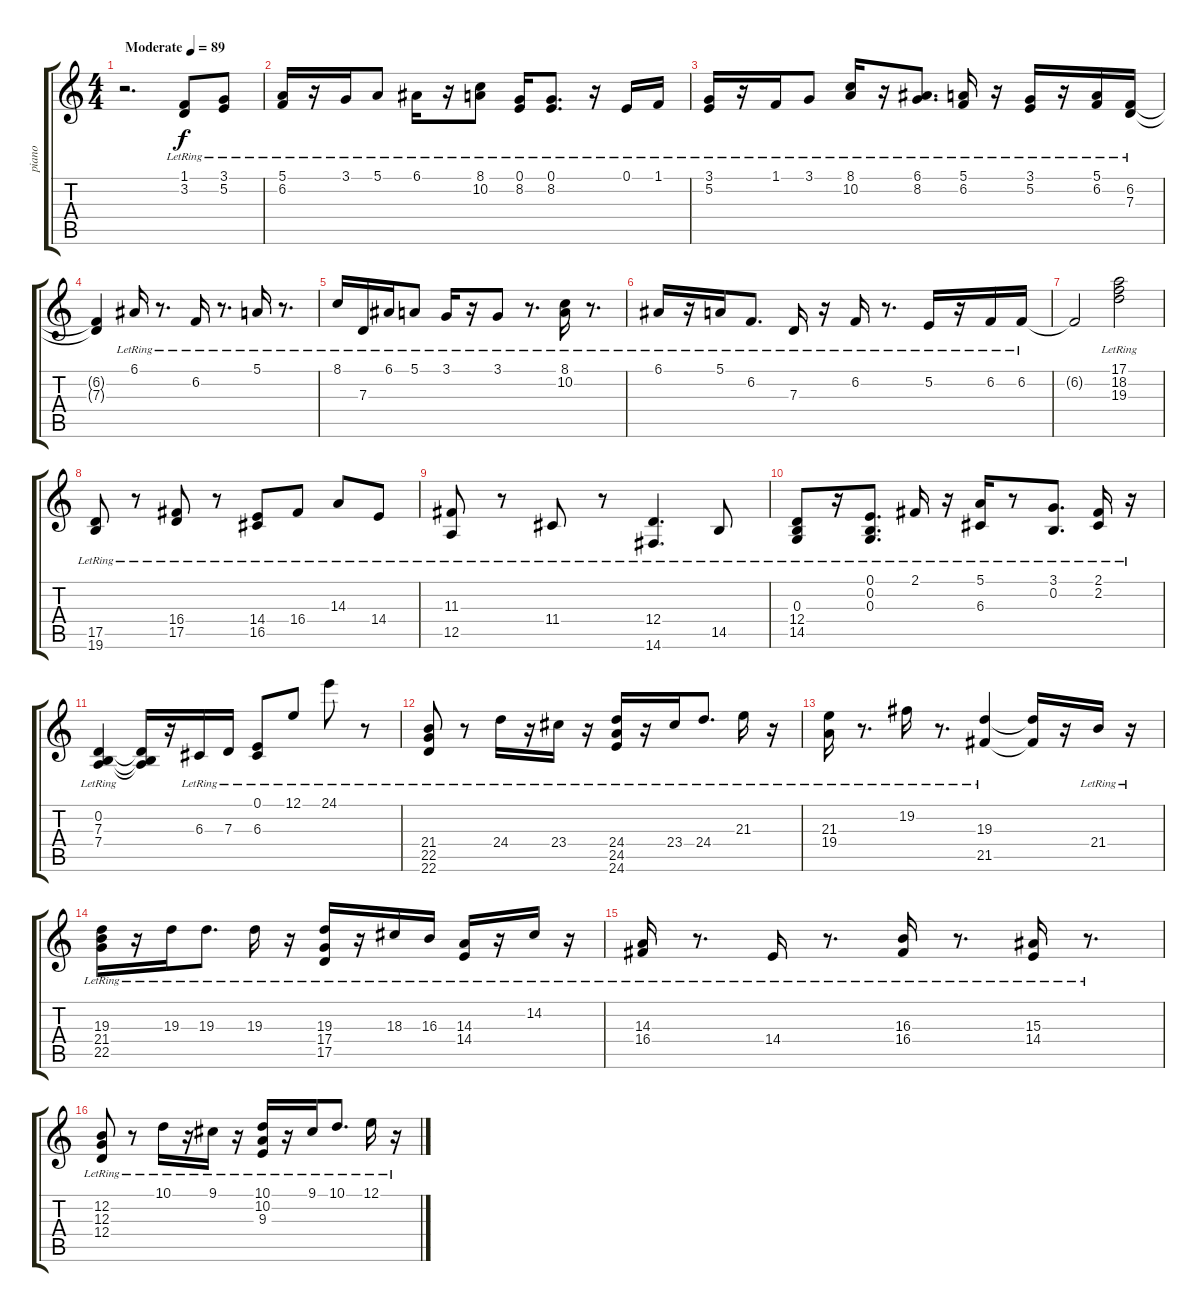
\track ("piano" "piano") {instrument acousticgrandpiano}
\staff {score tabs}
\tuning (E4 B3 G3 D3 A2 E2) {hide}
\ts (4 4)
\tempo (89 "Moderate")
\clef g2
\ks c
r.2{d dy f instrument acousticgrandpiano} (1.1{lr} 3.2{lr}).8 (3.1{lr} 5.2{lr}).8 |
(5.1{lr} 6.2{lr}).16 r.16 3.1{lr}.16 5.1{lr}.8 6.1{lr}.16 r.16 (8.1{lr} 10.2{lr}).8 (0.1{lr} 8.2{lr}).16 (0.1{lr} 8.2{lr}).8{d} r.16 0.1{lr}.16 1.1{lr}.16 |
(3.1{lr} 5.2{lr}).16 r.16 1.1{lr}.16 3.1{lr}.8 (8.1{lr} 10.2{lr}).16 r.16 (6.1{lr} 8.2{lr}).8{d} (5.1{lr} 6.2{lr}).16 r.16 (3.1{lr} 5.2{lr}).16 r.16 (5.1{lr} 6.2{lr}).16 (6.2{lr} 7.3{lr}).16 |
(6.2{t} 7.3{t}).4 6.1{lr}.16 r.8{d} 6.2{lr}.16 r.8{d} 5.1{lr}.16 r.8{d} |
8.1{lr}.16 7.3{lr}.16 6.1{lr}.16 5.1{lr}.8 3.1{lr}.16 r.16 3.1{lr}.8 r.8{d} (8.1{lr} 10.2{lr}).16 r.8{d} |
6.1{lr}.16 r.16 5.1{lr}.16 6.2{lr}.8{d} 7.3{lr}.16 r.16 6.2{lr}.16 r.8{d} 5.2{lr}.16 r.16 6.2{lr}.16 6.2{lr}.16 |
6.2{t}.2 (17.1{lr} 18.2{lr} 19.3{lr}).2 |
(17.5{lr} 19.6{lr}).8 r.8 (16.4{lr} 17.5{lr}).8 r.8 (14.4{lr} 16.5{lr}).8 16.4{lr}.8 14.3{lr}.8 14.4{lr}.8 |
(11.3{lr} 12.5{lr}).8 r.8 11.4{lr}.8 r.8 (12.4{lr} 14.6{lr}).4{d} 14.5{lr}.8 |
(0.3{lr} 12.4{lr} 14.5{lr}).8 r.16 (0.1{lr} 0.2{lr} 0.3{lr}).8{d} 2.1{lr}.16 r.16 (5.1{lr} 6.3{lr}).16 r.8 (3.1{lr} 0.2{lr}).8{d} (2.1{lr} 2.2{lr}).16 r.16 |
(0.2{lr} 7.3{lr} 7.4{lr}).4 (0.2{t} 7.3{t} 7.4{t}).16 r.16 6.3{lr}.16 7.3{lr}.16 (0.1{lr} 6.3{lr}).8 12.1{lr}.8 24.1{lr}.8 r.8 |
(21.4{lr} 22.5{lr} 22.6{lr}).8 r.8 24.4{lr}.16 r.16 23.4{lr}.16 r.16 (24.4{lr} 24.5{lr} 24.6{lr}).16 r.16 23.4{lr}.16 24.4{lr}.8{d} 21.3{lr}.16 r.16 |
(21.3{lr} 19.4{lr}).16 r.8{d} 19.2{lr}.16 r.8{d} (19.3{lr} 21.5{lr}).4 (19.3{t} 21.5{t}).16 r.16 21.4{lr}.16 r.16 |
(19.3{lr} 21.4{lr} 22.5{lr}).16 r.16 19.3{lr}.16 19.3{lr}.8{d} 19.3{lr}.16 r.16 (19.3{lr} 17.4{lr} 17.5{lr}).16 r.16 18.3{lr}.16 16.3{lr}.16 (14.3{lr} 14.4{lr}).16 r.16 14.2{lr}.16 r.16 |
(14.3{lr} 16.4{lr}).16 r.8{d} 14.4{lr}.16 r.8{d} (16.3{lr} 16.4{lr}).16 r.8{d} (15.3{lr} 14.4{lr}).16 r.8{d} |
(12.2{lr} 12.3{lr} 12.4{lr}).8 r.8 10.1{lr}.16 r.16 9.1{lr}.16 r.16 (10.1{lr} 10.2{lr} 9.3{lr}).16 r.16 9.1{lr}.16 10.1{lr}.8{d} 12.1{lr}.16 r.16
